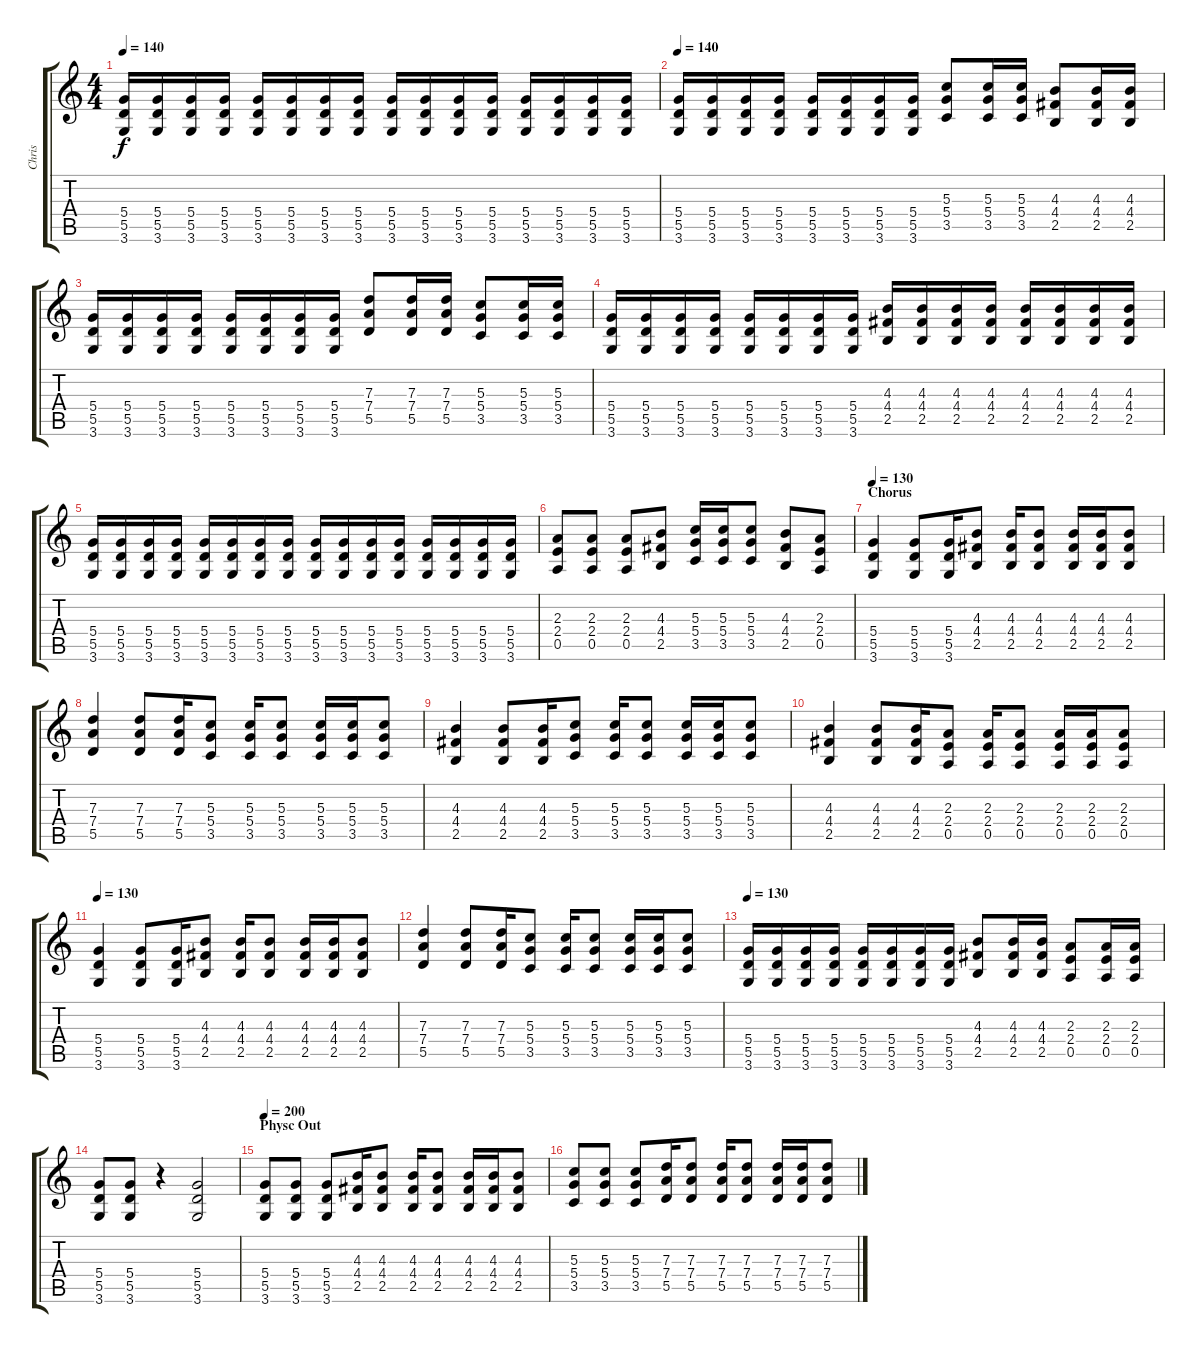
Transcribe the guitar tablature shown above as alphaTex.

\track ("Chris" "Chris") {instrument distortionguitar}
\staff {score tabs}
\tuning (E4 B3 G3 D3 A2 E2) {hide}
\ts (4 4)
\tempo 140
\clef g2
\ks c
(5.4 5.5 3.6).16{dy f} (5.4 5.5 3.6).16 (5.4 5.5 3.6).16 (5.4 5.5 3.6).16 (5.4 5.5 3.6).16 (5.4 5.5 3.6).16 (5.4 5.5 3.6).16 (5.4 5.5 3.6).16 (5.4 5.5 3.6).16 (5.4 5.5 3.6).16 (5.4 5.5 3.6).16 (5.4 5.5 3.6).16 (5.4 5.5 3.6).16 (5.4 5.5 3.6).16 (5.4 5.5 3.6).16 (5.4 5.5 3.6).16 |
\tempo 140
(5.4 5.5 3.6).16 (5.4 5.5 3.6).16 (5.4 5.5 3.6).16 (5.4 5.5 3.6).16 (5.4 5.5 3.6).16 (5.4 5.5 3.6).16 (5.4 5.5 3.6).16 (5.4 5.5 3.6).16 (5.3 5.4 3.5).8 (5.3 5.4 3.5).16 (5.3 5.4 3.5).16 (4.3 4.4 2.5).8 (4.3 4.4 2.5).16 (4.3 4.4 2.5).16 |
(5.4 5.5 3.6).16 (5.4 5.5 3.6).16 (5.4 5.5 3.6).16 (5.4 5.5 3.6).16 (5.4 5.5 3.6).16 (5.4 5.5 3.6).16 (5.4 5.5 3.6).16 (5.4 5.5 3.6).16 (7.3 7.4 5.5).8 (7.3 7.4 5.5).16 (7.3 7.4 5.5).16 (5.3 5.4 3.5).8 (5.3 5.4 3.5).16 (5.3 5.4 3.5).16 |
(5.4 5.5 3.6).16 (5.4 5.5 3.6).16 (5.4 5.5 3.6).16 (5.4 5.5 3.6).16 (5.4 5.5 3.6).16 (5.4 5.5 3.6).16 (5.4 5.5 3.6).16 (5.4 5.5 3.6).16 (4.3 4.4 2.5).16 (4.3 4.4 2.5).16 (4.3 4.4 2.5).16 (4.3 4.4 2.5).16 (4.3 4.4 2.5).16 (4.3 4.4 2.5).16 (4.3 4.4 2.5).16 (4.3 4.4 2.5).16 |
(5.4 5.5 3.6).16 (5.4 5.5 3.6).16 (5.4 5.5 3.6).16 (5.4 5.5 3.6).16 (5.4 5.5 3.6).16 (5.4 5.5 3.6).16 (5.4 5.5 3.6).16 (5.4 5.5 3.6).16 (5.4 5.5 3.6).16 (5.4 5.5 3.6).16 (5.4 5.5 3.6).16 (5.4 5.5 3.6).16 (5.4 5.5 3.6).16 (5.4 5.5 3.6).16 (5.4 5.5 3.6).16 (5.4 5.5 3.6).16 |
(2.3 2.4 0.5).8 (2.3 2.4 0.5).8 (2.3 2.4 0.5).8 (4.3 4.4 2.5).8 (5.3 5.4 3.5).16 (5.3 5.4 3.5).16 (5.3 5.4 3.5).8 (4.3 4.4 2.5).8 (2.3 2.4 0.5).8 |
\section ("" "Chorus")
\tempo 160
\tempo 130
(5.4 5.5 3.6).4 (5.4 5.5 3.6).8 (5.4 5.5 3.6).16 (4.3 4.4 2.5).8 (4.3 4.4 2.5).16 (4.3 4.4 2.5).8 (4.3 4.4 2.5).16 (4.3 4.4 2.5).16 (4.3 4.4 2.5).8 |
(7.3 7.4 5.5).4 (7.3 7.4 5.5).8 (7.3 7.4 5.5).16 (5.3 5.4 3.5).8 (5.3 5.4 3.5).16 (5.3 5.4 3.5).8 (5.3 5.4 3.5).16 (5.3 5.4 3.5).16 (5.3 5.4 3.5).8 |
(4.3 4.4 2.5).4 (4.3 4.4 2.5).8 (4.3 4.4 2.5).16 (5.3 5.4 3.5).8 (5.3 5.4 3.5).16 (5.3 5.4 3.5).8 (5.3 5.4 3.5).16 (5.3 5.4 3.5).16 (5.3 5.4 3.5).8 |
(4.3 4.4 2.5).4 (4.3 4.4 2.5).8 (4.3 4.4 2.5).16 (2.3 2.4 0.5).8 (2.3 2.4 0.5).16 (2.3 2.4 0.5).8 (2.3 2.4 0.5).16 (2.3 2.4 0.5).16 (2.3 2.4 0.5).8 |
\tempo 130
(5.4 5.5 3.6).4 (5.4 5.5 3.6).8 (5.4 5.5 3.6).16 (4.3 4.4 2.5).8 (4.3 4.4 2.5).16 (4.3 4.4 2.5).8 (4.3 4.4 2.5).16 (4.3 4.4 2.5).16 (4.3 4.4 2.5).8 |
(7.3 7.4 5.5).4 (7.3 7.4 5.5).8 (7.3 7.4 5.5).16 (5.3 5.4 3.5).8 (5.3 5.4 3.5).16 (5.3 5.4 3.5).8 (5.3 5.4 3.5).16 (5.3 5.4 3.5).16 (5.3 5.4 3.5).8 |
\tempo 130
(5.4 5.5 3.6).16 (5.4 5.5 3.6).16 (5.4 5.5 3.6).16 (5.4 5.5 3.6).16 (5.4 5.5 3.6).16 (5.4 5.5 3.6).16 (5.4 5.5 3.6).16 (5.4 5.5 3.6).16 (4.3 4.4 2.5).8 (4.3 4.4 2.5).16 (4.3 4.4 2.5).16 (2.3 2.4 0.5).8 (2.3 2.4 0.5).16 (2.3 2.4 0.5).16 |
(5.4 5.5 3.6).8 (5.4 5.5 3.6).8 r.4 (5.4 5.5 3.6).2 |
\section ("" "Physc Out")
\tempo 200
(5.4 5.5 3.6).8 (5.4 5.5 3.6).8 (5.4 5.5 3.6).8 (4.3 4.4 2.5).16 (4.3 4.4 2.5).8 (4.3 4.4 2.5).16 (4.3 4.4 2.5).8 (4.3 4.4 2.5).16 (4.3 4.4 2.5).16 (4.3 4.4 2.5).8 |
(5.3 5.4 3.5).8 (5.3 5.4 3.5).8 (5.3 5.4 3.5).8 (7.3 7.4 5.5).16 (7.3 7.4 5.5).8 (7.3 7.4 5.5).16 (7.3 7.4 5.5).8 (7.3 7.4 5.5).16 (7.3 7.4 5.5).16 (7.3 7.4 5.5).8
